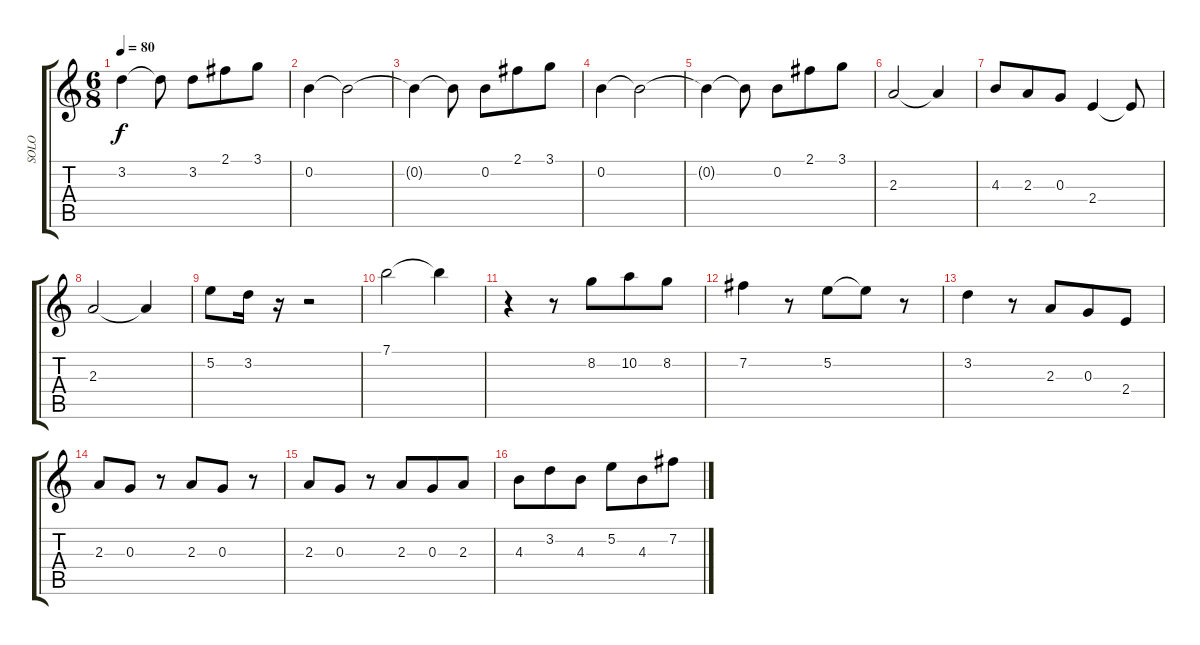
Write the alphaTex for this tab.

\track ("SOLO" "SOLO") {instrument overdrivenguitar}
\staff {score tabs}
\tuning (E4 B3 G3 D3 A2 E2) {hide}
\ts (6 8)
\tempo 80
\clef g2
\ks c
3.2.4{dy f} 3.2{t}.8 3.2.8 2.1.8 3.1.8 |
0.2.4 0.2{t}.2 |
0.2{t}.4 0.2{t}.8 0.2.8 2.1.8 3.1.8 |
0.2.4 0.2{t}.2 |
0.2{t}.4 0.2{t}.8 0.2.8 2.1.8 3.1.8 |
2.3.2 2.3{t}.4 |
4.3.8 2.3.8 0.3.8 2.4.4 2.4{t}.8 |
2.3.2 2.3{t}.4 |
5.2.8 3.2.16 r.16 r.2 |
7.1.2 7.1{t}.4 |
r.4 r.8 8.2.8 10.2.8 8.2.8 |
7.2.4 r.8 5.2.8 5.2{t}.8 r.8 |
3.2.4 r.8 2.3.8 0.3.8 2.4.8 |
2.3.8 0.3.8 r.8 2.3.8 0.3.8 r.8 |
2.3.8 0.3.8 r.8 2.3.8 0.3.8 2.3.8 |
4.3.8 3.2.8 4.3.8 5.2.8 4.3.8 7.2.8
